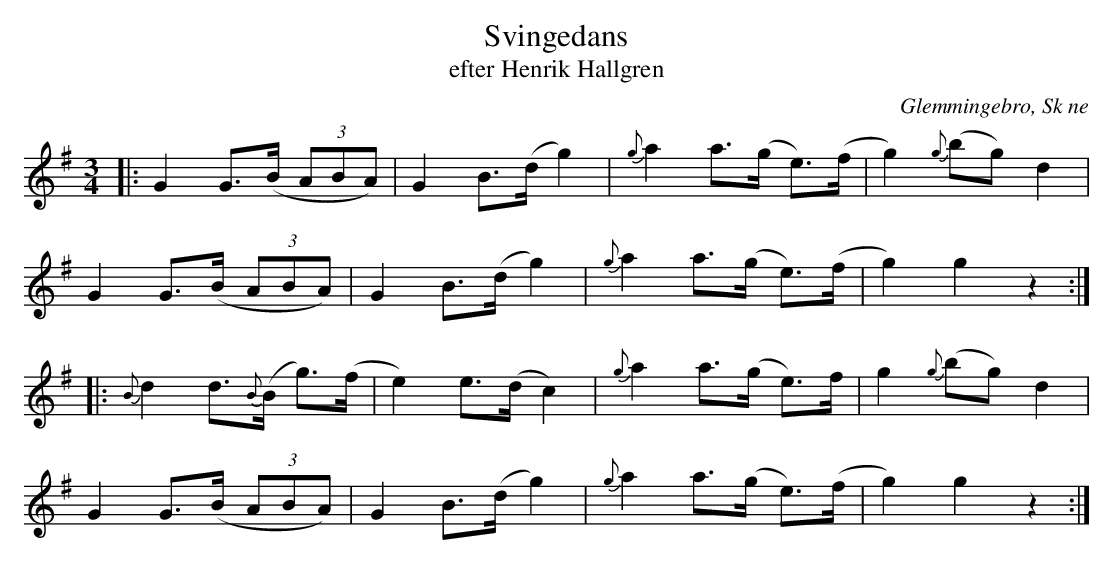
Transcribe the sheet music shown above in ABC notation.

X:1
T:Svingedans
T:efter Henrik Hallgren
O:Glemmingebro, Sk ne
M:3/4
L:1/8
K:G
|: G2 G>(B (3ABA) | G2 B>(d g2) | {g}a2 a>(g e)>(f | g2) {g}(bg) d2 |
G2 G>(B (3ABA) | G2 B>(d g2) | {g}a2 a>(g e)>(f | g2) g2 z2 :|
|: {B}d2 d>{B}(B g)>(f | e2) e>(d c2) | {g}a2 a>(g e)>f | g2 {g}(bg) d2 |
G2 G>(B (3ABA) | G2 B>(d g2) | {g}a2 a>(g e)>(f | g2) g2 z2 :|
